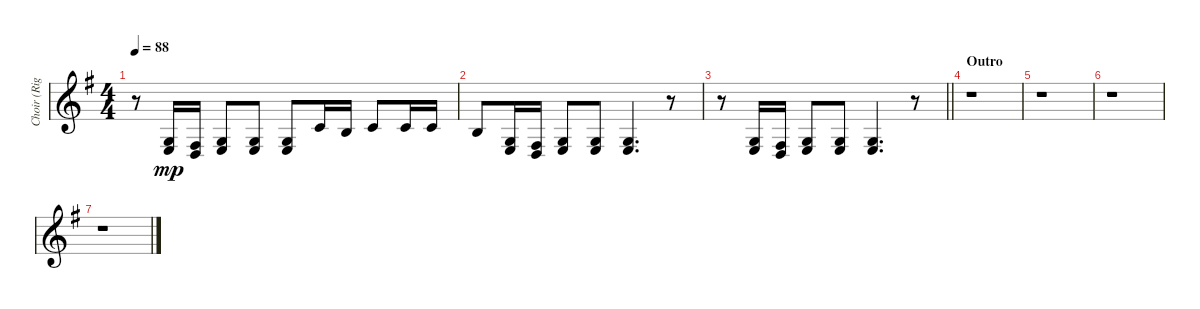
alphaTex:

\track ("Choir (Right)" "Choir (Rig") {instrument oboe}
\staff {score}
\tuning (E4 B3 G3 D3 A2 E2) {hide}
\ts (4 4)
\tempo 88
\clef g2
\ks eminor
r.8{dy f} (0.3 2.4).16{dy mp} (4.4 5.5).16 (0.3 2.4).8 (0.3 2.4).8 (0.3 2.4).8 1.2.16 0.2.16 1.2.8 1.2.16 1.2.16 |
0.2.8 (0.3 2.4).16 (4.4 5.5).16 (0.3 2.4).8 (0.3 2.4).8 (0.3 2.4).4{d} r.8 |
\barLineRight lightlight
r.8 (0.3 2.4).16 (4.4 5.5).16 (0.3 2.4).8 (0.3 2.4).8 (0.3 2.4).4{d} r.8 |
\section ("" "Outro")
r.1 |
r.1 |
r.1 |
r.1
